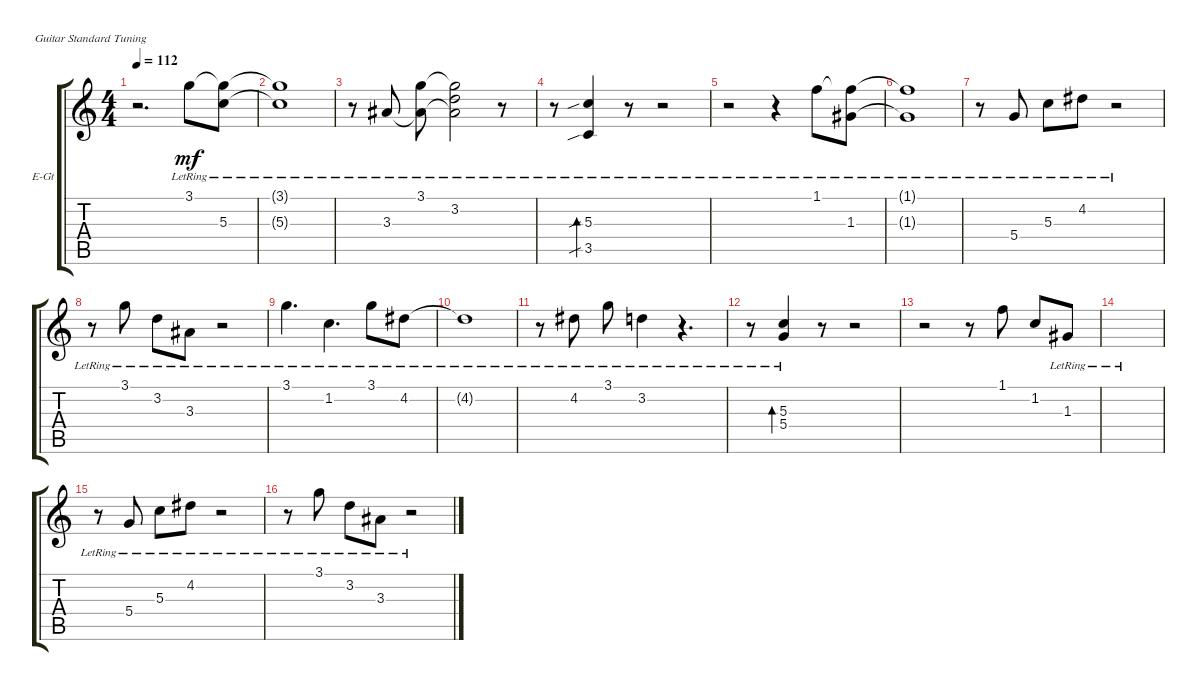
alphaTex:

\bracketExtendMode groupsimilarinstruments
\firstSystemTrackNameOrientation horizontal
\otherSystemsTrackNameOrientation horizontal
\track ("Electric Guitar" "E-Gt") {instrument electricguitarclean}
\staff {score tabs}
\tuning (E4 B3 G3 D3 A2 E2)
\ts (4 4)
\tempo 112
\clef g2
\scale
0.485477
\ks c
r.2{d dy mf instrument electricguitarclean} 3.1{lr}.8 (5.3{lr} 3.1{lr t}).8 |
\scale
0.257261 (5.3{lr t} 3.1{lr t}).1 |
\scale
0.257261 r.8 3.3{lr}.8 (3.3{lr t} 3.1{lr}).8 (3.3{lr t} 3.2{lr} 3.1{lr t}).2 r.8 |
\scale
0.333333 r.8 (3.5{sib lr} 5.3{sib lr}).4{bd 234} r.8 r.2 |
\scale
0.333333 r.2 r.4 1.1{lr}.8 (1.3{lr} 1.1{lr t}).8 |
\scale
0.333333 (1.3{lr t} 1.1{lr t}).1 |
\scale
0.333333 r.8 5.4{lr}.8 5.3{lr}.8 4.2{lr}.8 r.2 |
\scale
0.333333 r.8 3.1{lr}.8 3.2{lr}.8 3.3{lr}.8 r.2 |
3.1{lr}.4{d} 1.2{lr}.4{d} 3.1{lr}.8 4.2{lr}.8 |
4.2{lr t}.1 |
r.8 4.2{lr}.8 3.1{lr}.8 3.2{lr}.4 r.4{d} |
r.8 (5.4{lr} 5.3{lr}).4{bd 234} r.8 r.2 |
r.2 r.8 1.1.8 1.2.8 1.3{lr}.8 |
|
r.8 5.4{lr}.8 5.3{lr}.8 4.2{lr}.8 r.2 |
r.8 3.1{lr}.8 3.2{lr}.8 3.3{lr}.8 r.2
